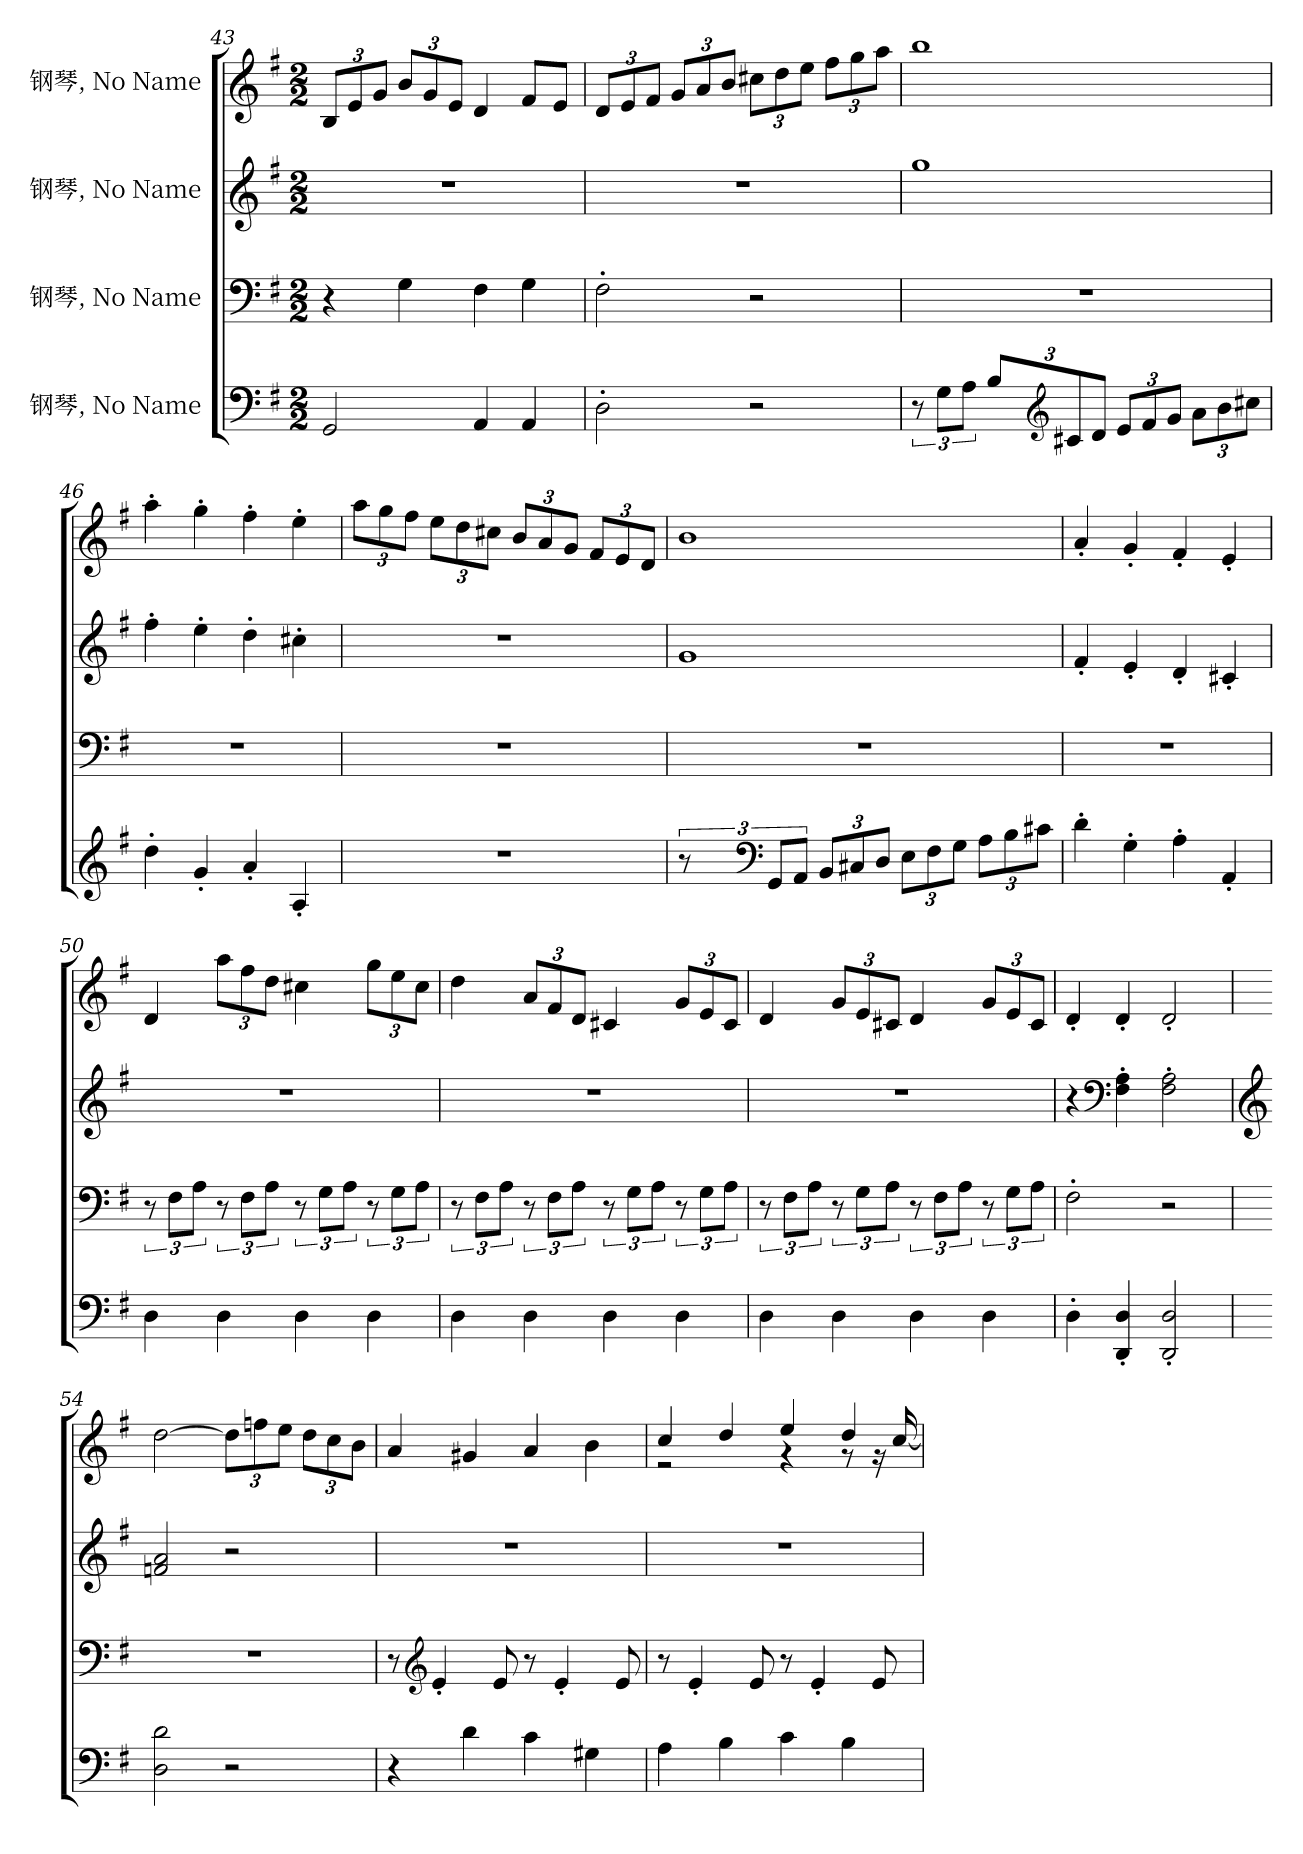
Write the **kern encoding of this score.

**kern	**kern	**kern	**kern
*part4	*part3	*part2	*part1
*staff4	*staff3	*staff2	*staff1
*I"钢琴, No Name	*I"钢琴, No Name	*I"钢琴, No Name	*I"钢琴, No Name
!!LO:LB:g=z
*clefF4	*clefF4	*clefG2	*clefG2
*k[f#]	*k[f#]	*k[f#]	*k[f#]
*M2/2	*M2/2	*M2/2	*M2/2
*MM143	*MM143	*MM143	*MM143
*	*	*	*Xbrackettup
=43	=43	=43	=43
2GG/	4r	1r	12B/L
.	.	.	12e/
.	.	.	12g/J
.	4G\	.	12b/L
.	.	.	12g/
.	.	.	12e/J
4AA/	4F#\	.	4d/
4AA/	4G\	.	8f#/L
.	.	.	8e/J
=44	=44	=44	=44
*	*	*	*MM143
2D'\	2F#'\	1r	12d/L
.	.	.	12e/
.	.	.	12f#/J
.	.	.	12g/L
.	.	.	12a/
.	.	.	12b/J
2r	2r	.	12cc#X\L
.	.	.	12dd\
.	.	.	12ee\J
.	.	.	12ff#\L
.	.	.	12gg\
.	.	.	12aa\J
=45	=45	=45	=45
*	*	*	*MM143
12r	1r	1gg	1bb
12G\L	.	.	.
12A\J	.	.	.
*Xbrackettup	*	*	*
12B/L	.	.	.
*clefG2	*	*	*
12c#X/	.	.	.
12d/J	.	.	.
12e/L	.	.	.
12f#/	.	.	.
12g/J	.	.	.
12a\L	.	.	.
12b\	.	.	.
12cc#X\J	.	.	.
=46	=46	=46	=46
4dd'\	1r	4ff#'\	4aa'\
4g'/	.	4ee'\	4gg'\
4a'/	.	4dd'\	4ff#'\
4A'/	.	4cc#X'\	4ee'\
!!LO:LB:g=z
=47	=47	=47	=47
*	*	*	*MM143
1r	1r	1r	12aa\L
.	.	.	12gg\
.	.	.	12ff#\J
.	.	.	12ee\L
.	.	.	12dd\
.	.	.	12cc#X\J
.	.	.	12b/L
.	.	.	12a/
.	.	.	12g/J
.	.	.	12f#/L
.	.	.	12e/
.	.	.	12d/J
=48	=48	=48	=48
*brackettup	*	*	*
*	*	*	*MM143
12r	1r	1g	1b
*clefF4	*	*	*
12GG/L	.	.	.
12AA/J	.	.	.
*Xbrackettup	*	*	*
12BB/L	.	.	.
12C#X/	.	.	.
12D/J	.	.	.
12E\L	.	.	.
12F#\	.	.	.
12G\J	.	.	.
12A\L	.	.	.
12B\	.	.	.
12c#X\J	.	.	.
=49	=49	=49	=49
4d'\	1r	4f#'/	4a'/
4G'\	.	4e'/	4g'/
4A'\	.	4d'/	4f#'/
4AA'/	.	4c#X'/	4e'/
!!LO:PB:g=z
=50	=50	=50	=50
*	*	*	*MM143
4D\	12r	1r	4d/
.	12F#\L	.	.
.	12A\J	.	.
4D\	12r	.	12aa\L
.	12F#\L	.	12ff#\
.	12A\J	.	12dd\J
4D\	12r	.	4cc#X\
.	12G\L	.	.
.	12A\J	.	.
4D\	12r	.	12gg\L
.	12G\L	.	12ee\
.	12A\J	.	12cc#\J
=51	=51	=51	=51
4D\	12r	1r	4dd\
.	12F#\L	.	.
.	12A\J	.	.
4D\	12r	.	12a/L
.	12F#\L	.	12f#/
.	12A\J	.	12d/J
4D\	12r	.	4c#X/
.	12G\L	.	.
.	12A\J	.	.
4D\	12r	.	12g/L
.	12G\L	.	12e/
.	12A\J	.	12c#/J
=52	=52	=52	=52
4D\	12r	1r	4d/
.	12F#\L	.	.
.	12A\J	.	.
4D\	12r	.	12g/L
.	12G\L	.	12e/
.	12A\J	.	12c#X/J
4D\	12r	.	4d/
.	12F#\L	.	.
.	12A\J	.	.
4D\	12r	.	12g/L
.	12G\L	.	12e/
.	12A\J	.	12c#/J
=53	=53	=53	=53
*	*	*	*MM138
4D'\	2F#'\	4r	4d'/
*	*	*clefF4	*
*	*	*	*MM136
4DD/' 4D/'	.	4F#\' 4A\'	4d'/
*	*	*	*MM120
2DD/' 2D/'	2r	2F#\' 2A\'	2d'/
!!LO:LB:g=z
=54	=54	=54	=54
*	*	*clefG2	*
*	*	*	*MM140
2D\ 2d\	1r	2fn/ 2a/	[2dd\
*	*	*	*MM143
2r	.	2r	12dd\L]
.	.	.	12ffn\
.	.	.	12ee\J
.	.	.	12dd\L
.	.	.	12cc\
.	.	.	12b\J
=55	=55	=55	=55
*	*	*	*MM141
4r	8r	1r	4a/
*	*clefG2	*	*
.	4e'/	.	.
4d\	.	.	4g#X/
.	8e/	.	.
4c\	8r	.	4a/
.	4e'/	.	.
4G#X\	.	.	4b\
.	8e/	.	.
=56	=56	=56	=56
*	*	*	*^
4A\	8r	1r	4cc/	2r
.	4e'/	.	.	.
4B\	.	.	4dd/	.
.	8e/	.	.	.
4c\	8r	.	4ee/	4r
.	4e'/	.	.	.
*	*	*	*MM141	*
4B\	.	.	4dd/	8r
.	8e/	.	.	16r
.	.	.	.	[16cc/
*	*	*	*v	*v
=	=	=	=
*-	*-	*-	*-
